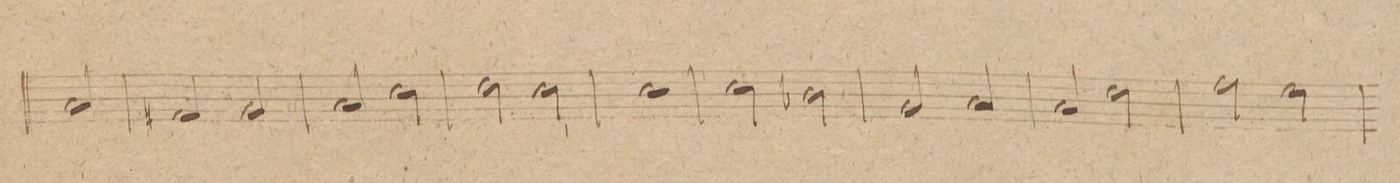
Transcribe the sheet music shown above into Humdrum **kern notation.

**kern	**dynam
*I"Oboi 2do	*
*clefG2	*
*k[]	*
*met(c|)	*
*M2/2	*
2a/	.
=21	=21
2f#X/	.
2g/	.
=22	=22
2a/	.
2cc\	.
=23	=23
2dd\	.
2cc\	.
=24	=24
1cc	.
=25	=25
2cc\	.
2b-X\	.
=26	=26
2g/	.
2a/	.
=27	=27
2a/	.
2dd\	.
=28	=28
2ff\	.
2ee\	.
=29	=29
*-	*-
